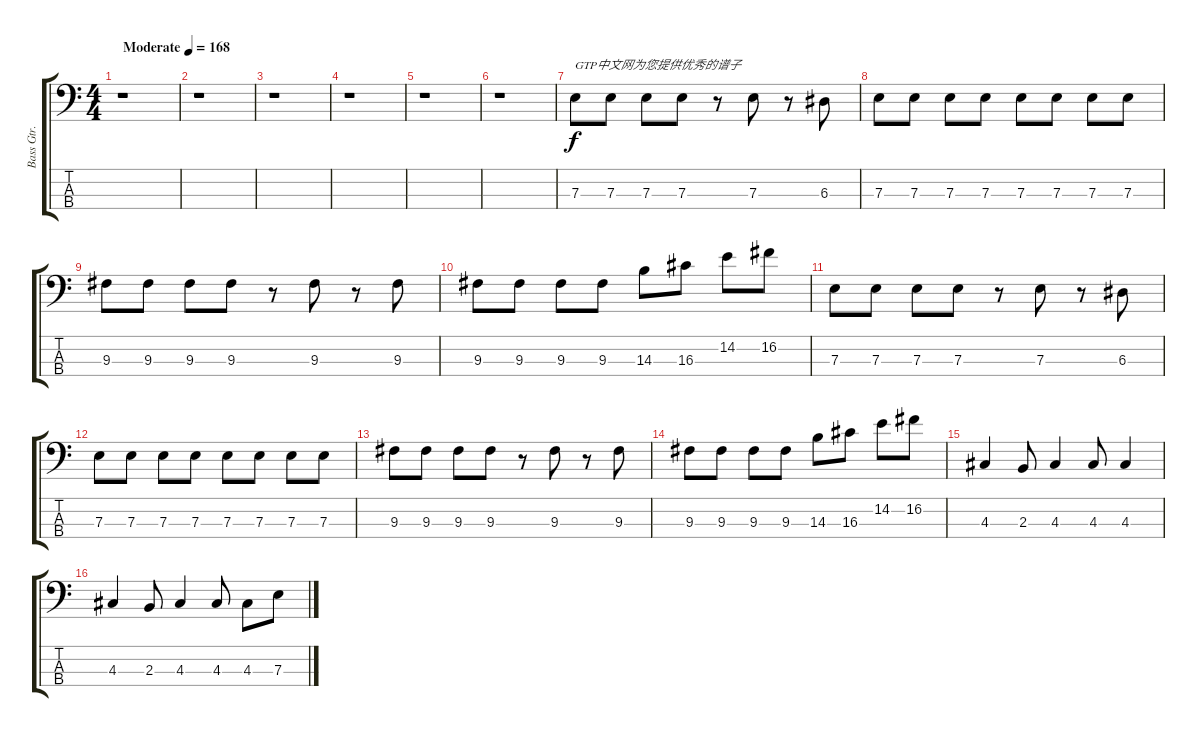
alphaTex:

\track ("Bass Gtr." "Bass Gtr.") {instrument electricbasspick}
\staff {score tabs}
\tuning (G2 D2 A1 E1) {hide}
\ts (4 4)
\tempo (168 "Moderate")
\clef f4
\ks c
r.1{dy f instrument electricbasspick} |
r.1 |
r.1 |
r.1 |
r.1 |
r.1 |
7.3.8{txt "GTP中文网为您提供优秀的谱子"} 7.3.8 7.3.8 7.3.8 r.8 7.3.8 r.8 6.3.8 |
7.3.8 7.3.8 7.3.8 7.3.8 7.3.8 7.3.8 7.3.8 7.3.8 |
9.3.8 9.3.8 9.3.8 9.3.8 r.8 9.3.8 r.8 9.3.8 |
9.3.8 9.3.8 9.3.8 9.3.8 14.3.8 16.3.8 14.2.8 16.2.8 |
7.3.8 7.3.8 7.3.8 7.3.8 r.8 7.3.8 r.8 6.3.8 |
7.3.8 7.3.8 7.3.8 7.3.8 7.3.8 7.3.8 7.3.8 7.3.8 |
9.3.8 9.3.8 9.3.8 9.3.8 r.8 9.3.8 r.8 9.3.8 |
9.3.8 9.3.8 9.3.8 9.3.8 14.3.8 16.3.8 14.2.8 16.2.8 |
4.3.4 2.3.8 4.3.4 4.3.8 4.3.4 |
4.3.4 2.3.8 4.3.4 4.3.8 4.3.8 7.3.8
